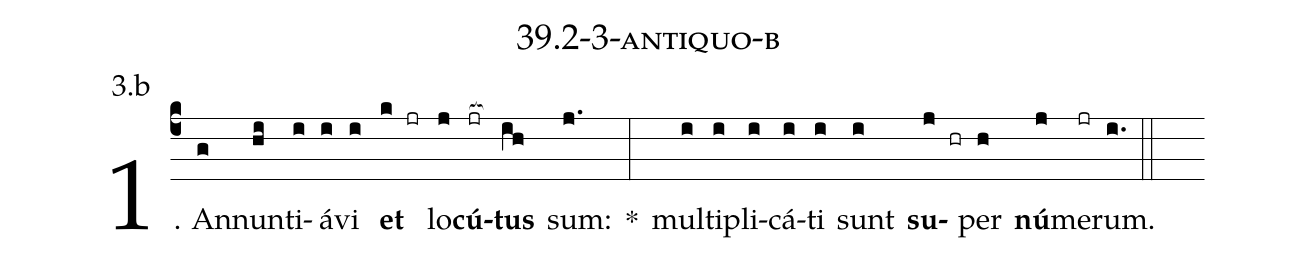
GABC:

name: 39.2-3-antiquo-b;
annotation: 3.b;
%%
(c4)1. An(g)nun(hi)ti(i)á(i)vi(i) <b>et</b>(k jr) lo(j)<b>cú</b>(jr[ocb:1{])<b>tus</b>(ih[ocb:0}]) sum:(j.) *(:) mul(i)ti(i)pli(i)cá(i)ti(i) sunt(i) <b>su</b>(j hr)per(h) <b>nú</b>(j)me(jr)rum.(i.) (::)


%E(i) u(i) o(j) u(h) a(j) e.(i.) (::)
